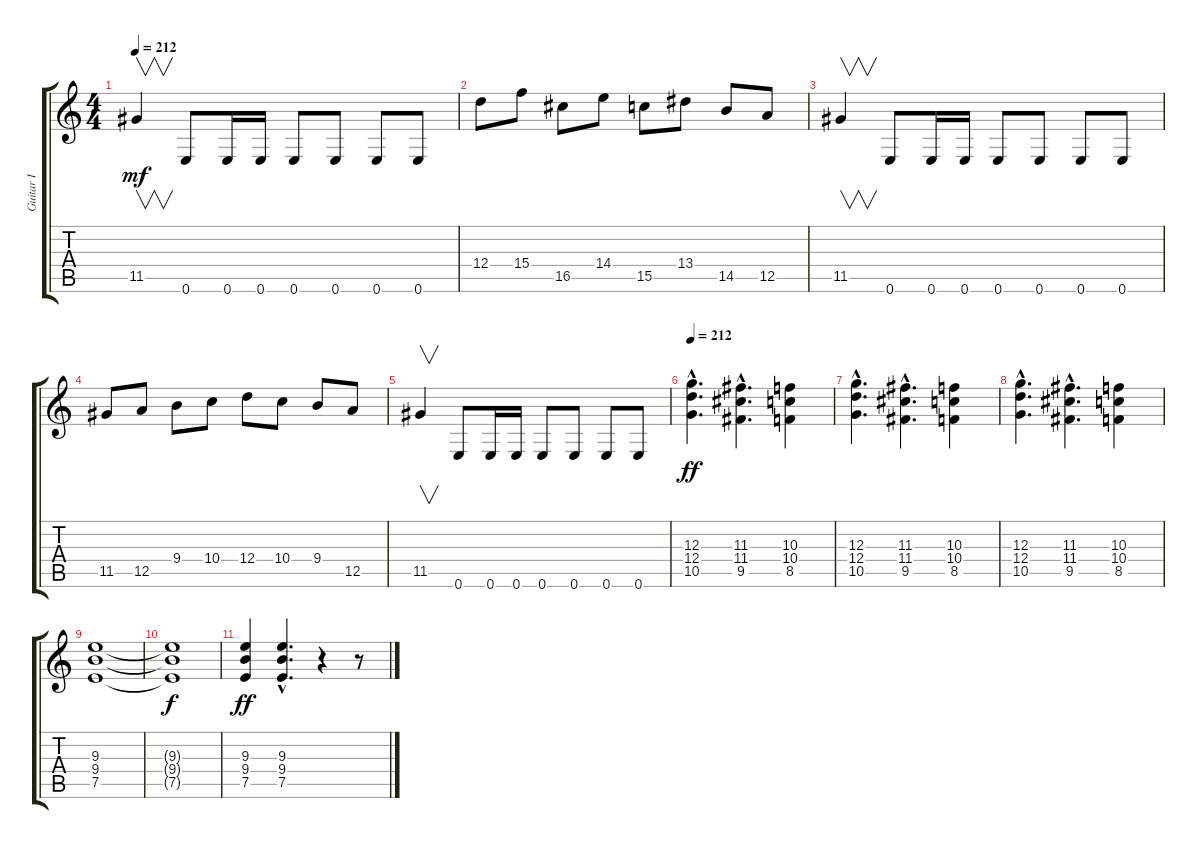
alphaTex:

\track ("Guitar I" "Guitar I") {instrument distortionguitar}
\staff {score tabs}
\tuning (E4 B3 G3 D3 A2 E2) {hide}
\ts (4 4)
\tempo 212
\clef g2
\ks c
11.5.4{v dy mf} 0.6.8 0.6.16 0.6.16 0.6.8 0.6.8 0.6.8 0.6.8 |
12.4.8 15.4.8 16.5.8 14.4.8 15.5.8 13.4.8 14.5.8 12.5.8 |
11.5.4{v} 0.6.8 0.6.16 0.6.16 0.6.8 0.6.8 0.6.8 0.6.8 |
11.5.8 12.5.8 9.4.8 10.4.8 12.4.8 10.4.8 9.4.8 12.5.8 |
11.5.4{v} 0.6.8 0.6.16 0.6.16 0.6.8 0.6.8 0.6.8 0.6.8 |
\tempo 212
(12.3{hac} 12.4{hac} 10.5{hac}).4{d dy ff} (11.3{hac} 11.4{hac} 9.5{hac}).4{d} (10.3 10.4 8.5).4 |
(12.3{hac} 12.4{hac} 10.5{hac}).4{d} (11.3{hac} 11.4{hac} 9.5{hac}).4{d} (10.3 10.4 8.5).4 |
(12.3{hac} 12.4{hac} 10.5{hac}).4{d} (11.3{hac} 11.4{hac} 9.5{hac}).4{d} (10.3 10.4 8.5).4 |
(9.3 9.4 7.5).1 |
(9.3{t} 9.4{t} 7.5{t}).1{dy f} |
(9.3 9.4 7.5).4{dy ff} (9.3{hac} 9.4{hac} 7.5{hac}).4{d} r.4 r.8
